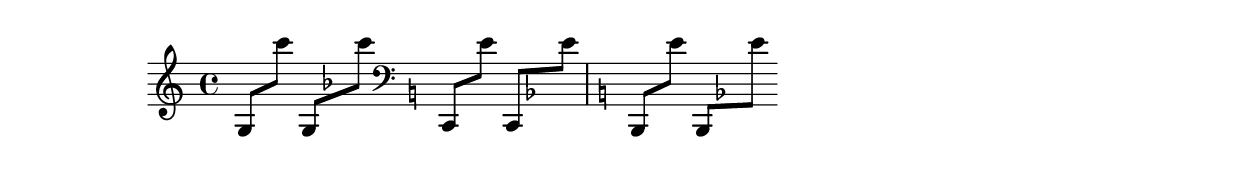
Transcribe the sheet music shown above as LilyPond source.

\version "2.14.0"

\header {
  texidoc = "A rough guess for collisions is taken into account when
  choosing initial beam configurations; the initial position may be
  chosen to be either above or below large collisions."
}

\layout {
  ragged-right = ##t 
}

partOne = <<
  { s4 s8 \key f \major s8 }
  {
    g8[ c'''8]
    g8[ c'''8]
  }
>>

partTwo = <<
  { \clef bass \key c \major s4 s8 \key f \major s8 }
  {
    c,8[ e'8]
    c,8[ e'8]
  }
>>

partThree = <<
  { \clef bass \key c \major s4 s8 \key f \major s8 }
  {
    b,,8[ e'8]
    b,,8[ e'8]
  }
>>

\new Voice {
  \partOne
  \partTwo
  \partThree
}

